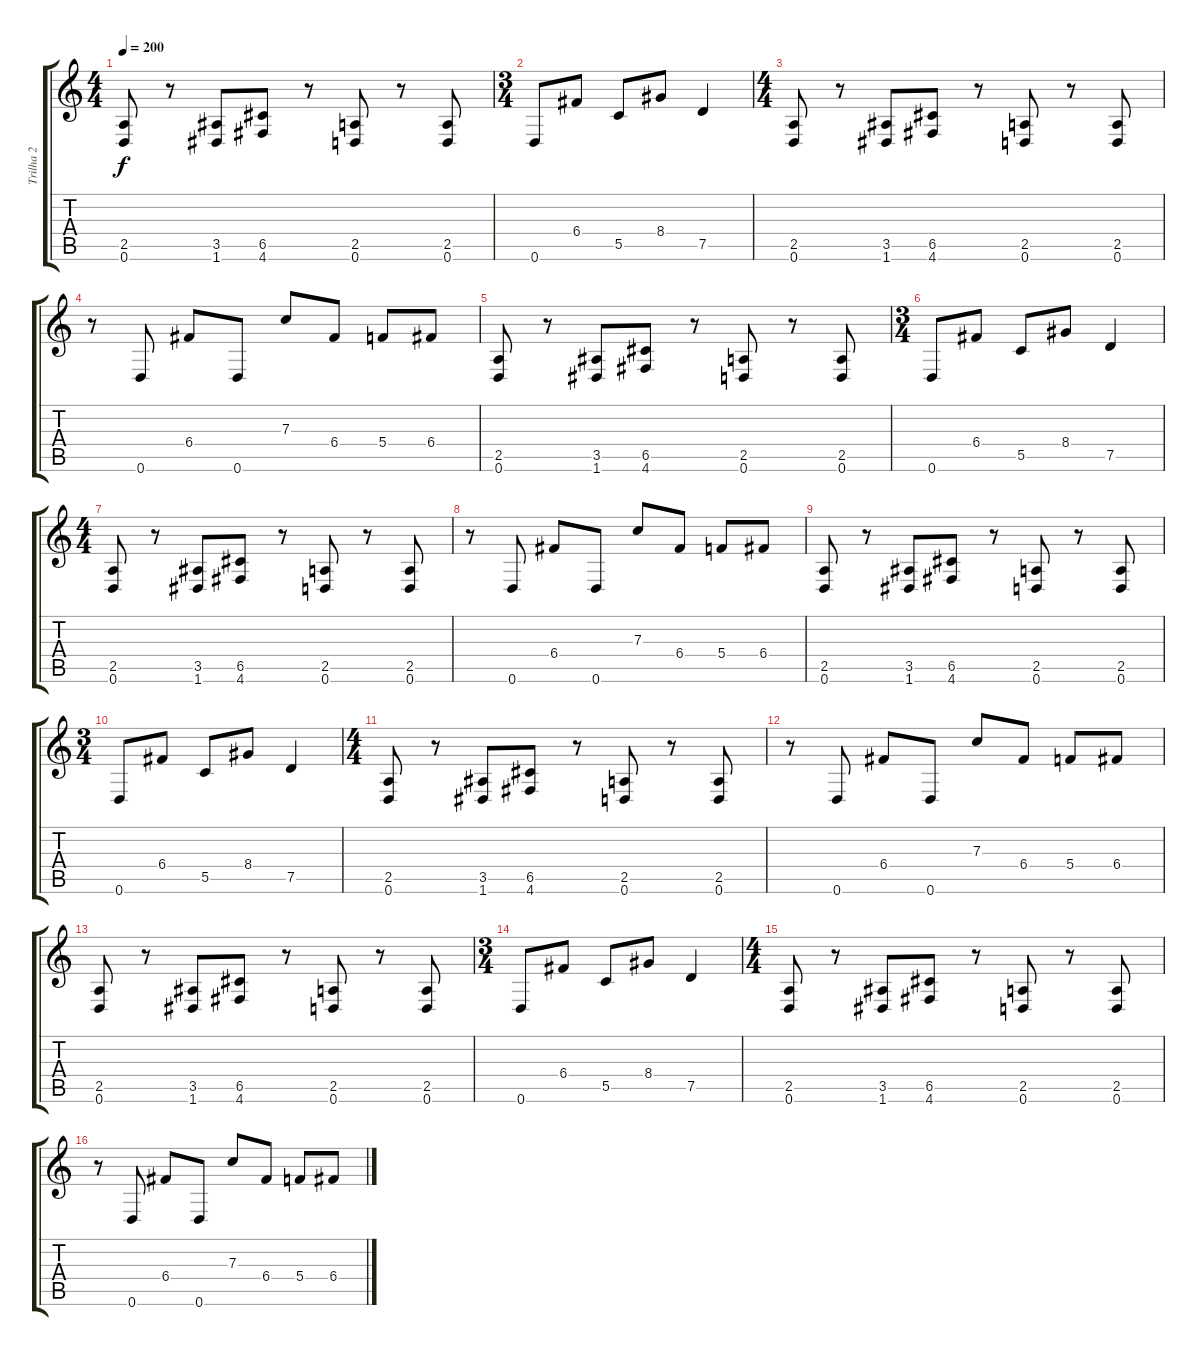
\track ("Trilha 2" "Trilha 2") {instrument distortionguitar}
\staff {score tabs}
\tuning (D4 A3 F3 C3 G2 D2) {hide}
\ts (4 4)
\tempo 200
\clef g2
\ks c
(2.5 0.6).8{dy f} r.8 (3.5 1.6).8 (6.5 4.6).8 r.8 (2.5 0.6).8 r.8 (2.5 0.6).8 |
\ts (3 4)
0.6.8 6.4.8 5.5.8 8.4.8 7.5.4 |
\ts (4 4)
(2.5 0.6).8 r.8 (3.5 1.6).8 (6.5 4.6).8 r.8 (2.5 0.6).8 r.8 (2.5 0.6).8 |
r.8 0.6.8 6.4.8 0.6.8 7.3.8 6.4.8 5.4.8 6.4.8 |
(2.5 0.6).8 r.8 (3.5 1.6).8 (6.5 4.6).8 r.8 (2.5 0.6).8 r.8 (2.5 0.6).8 |
\ts (3 4)
0.6.8 6.4.8 5.5.8 8.4.8 7.5.4 |
\ts (4 4)
(2.5 0.6).8 r.8 (3.5 1.6).8 (6.5 4.6).8 r.8 (2.5 0.6).8 r.8 (2.5 0.6).8 |
r.8 0.6.8 6.4.8 0.6.8 7.3.8 6.4.8 5.4.8 6.4.8 |
(2.5 0.6).8 r.8 (3.5 1.6).8 (6.5 4.6).8 r.8 (2.5 0.6).8 r.8 (2.5 0.6).8 |
\ts (3 4)
0.6.8 6.4.8 5.5.8 8.4.8 7.5.4 |
\ts (4 4)
(2.5 0.6).8 r.8 (3.5 1.6).8 (6.5 4.6).8 r.8 (2.5 0.6).8 r.8 (2.5 0.6).8 |
r.8 0.6.8 6.4.8 0.6.8 7.3.8 6.4.8 5.4.8 6.4.8 |
(2.5 0.6).8 r.8 (3.5 1.6).8 (6.5 4.6).8 r.8 (2.5 0.6).8 r.8 (2.5 0.6).8 |
\ts (3 4)
0.6.8 6.4.8 5.5.8 8.4.8 7.5.4 |
\ts (4 4)
(2.5 0.6).8 r.8 (3.5 1.6).8 (6.5 4.6).8 r.8 (2.5 0.6).8 r.8 (2.5 0.6).8 |
r.8 0.6.8 6.4.8 0.6.8 7.3.8 6.4.8 5.4.8 6.4.8
